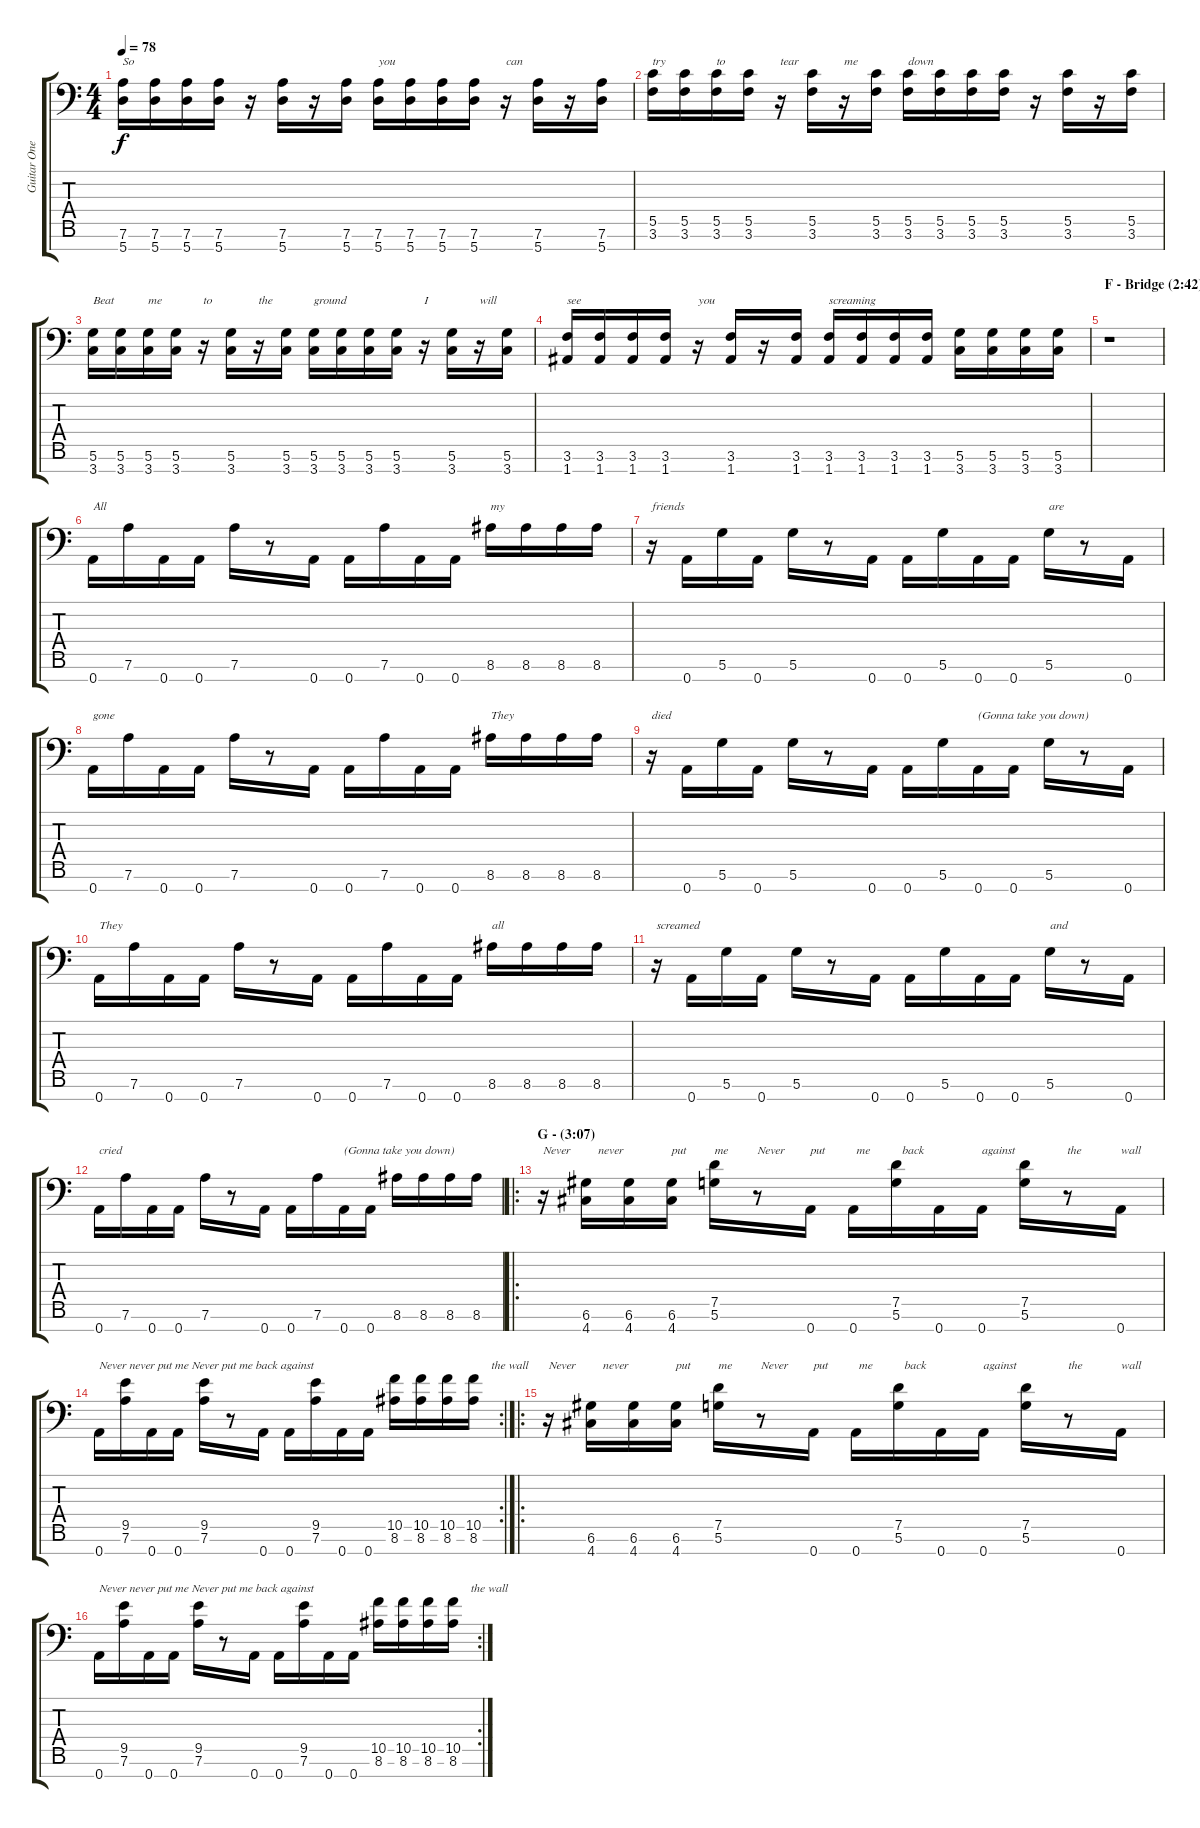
\track ("Guitar One" "Guitar One") {instrument electricguitarclean}
\staff {score tabs}
\tuning (D4 A3 F3 C3 G2 D2 A1) {hide}
\ts (4 4)
\tempo 78
\clef f4
\ks c
(7.6 5.7).16{txt "So" dy f} (7.6 5.7).16 (7.6 5.7).16 (7.6 5.7).16 r.16 (7.6 5.7).16 r.16 (7.6 5.7).16 (7.6 5.7).16{txt "you"} (7.6 5.7).16 (7.6 5.7).16 (7.6 5.7).16 r.16{txt "can"} (7.6 5.7).16 r.16 (7.6 5.7).16 |
(5.5 3.6).16{txt "try"} (5.5 3.6).16 (5.5 3.6).16{txt "to"} (5.5 3.6).16 r.16{txt "tear"} (5.5 3.6).16 r.16{txt "me"} (5.5 3.6).16 (5.5 3.6).16{txt "down"} (5.5 3.6).16 (5.5 3.6).16 (5.5 3.6).16 r.16 (5.5 3.6).16 r.16 (5.5 3.6).16 |
(5.6 3.7).16{txt "Beat"} (5.6 3.7).16 (5.6 3.7).16{txt "me"} (5.6 3.7).16 r.16{txt "to"} (5.6 3.7).16 r.16{txt "the"} (5.6 3.7).16 (5.6 3.7).16{txt "ground"} (5.6 3.7).16 (5.6 3.7).16 (5.6 3.7).16 r.16{txt "I"} (5.6 3.7).16 r.16{txt "will"} (5.6 3.7).16 |
(3.6 1.7).16{txt "see"} (3.6 1.7).16 (3.6 1.7).16 (3.6 1.7).16 r.16{txt "you"} (3.6 1.7).16 r.16 (3.6 1.7).16 (3.6 1.7).16{txt "screaming"} (3.6 1.7).16 (3.6 1.7).16 (3.6 1.7).16 (5.6 3.7).16 (5.6 3.7).16 (5.6 3.7).16 (5.6 3.7).16 |
\section ("" "F - Bridge (2:42)")
r.1{instrument electricguitarclean} |
0.7.16{txt "All"} 7.6.16 0.7.16 0.7.16 7.6.16 r.8 0.7.16 0.7.16 7.6.16 0.7.16 0.7.16 8.6.16{txt "my"} 8.6.16 8.6.16 8.6.16 |
r.16{txt "friends"} 0.7.16 5.6.16 0.7.16 5.6.16 r.8 0.7.16 0.7.16 5.6.16 0.7.16 0.7.16 5.6.16{txt "are"} r.8 0.7.16 |
0.7.16{txt "gone"} 7.6.16 0.7.16 0.7.16 7.6.16 r.8 0.7.16 0.7.16 7.6.16 0.7.16 0.7.16 8.6.16{txt "They"} 8.6.16 8.6.16 8.6.16 |
r.16{txt "died"} 0.7.16 5.6.16 0.7.16 5.6.16 r.8 0.7.16 0.7.16 5.6.16 0.7.16{txt "(Gonna take you down)"} 0.7.16 5.6.16 r.8 0.7.16 |
0.7.16{txt "They"} 7.6.16 0.7.16 0.7.16 7.6.16 r.8 0.7.16 0.7.16 7.6.16 0.7.16 0.7.16 8.6.16{txt "all"} 8.6.16 8.6.16 8.6.16 |
r.16{txt "screamed"} 0.7.16 5.6.16 0.7.16 5.6.16 r.8 0.7.16 0.7.16 5.6.16 0.7.16 0.7.16 5.6.16{txt "and"} r.8 0.7.16 |
0.7.16{txt "cried"} 7.6.16 0.7.16 0.7.16 7.6.16 r.8 0.7.16 0.7.16 7.6.16 0.7.16{txt "(Gonna take you down)"} 0.7.16 8.6.16 8.6.16 8.6.16 8.6.16 |
\ro
\section ("" "G - (3:07)")
r.16{txt "Never" instrument distortionguitar} (6.6 4.7).16{txt "    never"} (6.6 4.7).16 (6.6 4.7).16{txt "put"} (7.5 5.6).16{txt "me"} r.8{txt "Never"} 0.7.16{txt "put"} 0.7.16{txt " me"} (7.5 5.6).16{txt "  back"} 0.7.16 0.7.16{txt "against"} (7.5 5.6).16 r.8{txt "the"} 0.7.16{txt "wall"} |
\rc 2
0.7.16{txt "Never never put me Never put me back against"} (9.5 7.6).16 0.7.16 0.7.16 (9.5 7.6).16 r.8 0.7.16 0.7.16 (9.5 7.6).16 0.7.16 0.7.16 (10.5 8.6).16 (10.5 8.6).16 (10.5 8.6).16 (10.5 8.6).16{txt "      the wall"} |
\ro
r.16{txt "Never" instrument distortionguitar} (6.6 4.7).16{txt "    never"} (6.6 4.7).16 (6.6 4.7).16{txt "put"} (7.5 5.6).16{txt "me"} r.8{txt "Never"} 0.7.16{txt "put"} 0.7.16{txt " me"} (7.5 5.6).16{txt "  back"} 0.7.16 0.7.16{txt "against"} (7.5 5.6).16 r.8{txt "the"} 0.7.16{txt "wall"} |
\rc 2
0.7.16{txt "Never never put me Never put me back against"} (9.5 7.6).16 0.7.16 0.7.16 (9.5 7.6).16 r.8 0.7.16 0.7.16 (9.5 7.6).16 0.7.16 0.7.16 (10.5 8.6).16 (10.5 8.6).16 (10.5 8.6).16 (10.5 8.6).16{txt "      the wall"}
